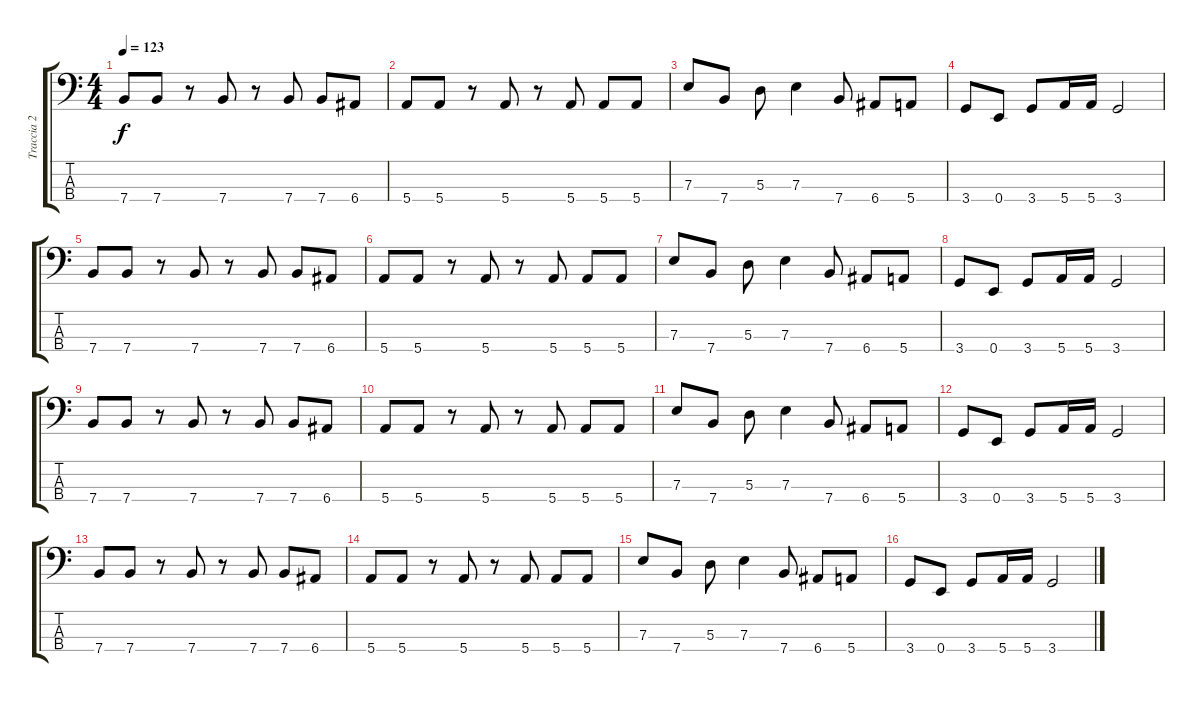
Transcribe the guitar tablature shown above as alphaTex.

\track ("Traccia 2" "Traccia 2") {instrument electricbasspick}
\staff {score tabs}
\tuning (G2 D2 A1 E1) {hide}
\ts (4 4)
\tempo 123
\clef f4
\ks c
7.4.8{dy f} 7.4.8 r.8 7.4.8 r.8 7.4.8 7.4.8 6.4.8 |
5.4.8 5.4.8 r.8 5.4.8 r.8 5.4.8 5.4.8 5.4.8 |
7.3.8 7.4.8 5.3.8 7.3.4 7.4.8 6.4.8 5.4.8 |
3.4.8 0.4.8 3.4.8 5.4.16 5.4.16 3.4.2 |
7.4.8 7.4.8 r.8 7.4.8 r.8 7.4.8 7.4.8 6.4.8 |
5.4.8 5.4.8 r.8 5.4.8 r.8 5.4.8 5.4.8 5.4.8 |
7.3.8 7.4.8 5.3.8 7.3.4 7.4.8 6.4.8 5.4.8 |
3.4.8 0.4.8 3.4.8 5.4.16 5.4.16 3.4.2 |
7.4.8 7.4.8 r.8 7.4.8 r.8 7.4.8 7.4.8 6.4.8 |
5.4.8 5.4.8 r.8 5.4.8 r.8 5.4.8 5.4.8 5.4.8 |
7.3.8 7.4.8 5.3.8 7.3.4 7.4.8 6.4.8 5.4.8 |
3.4.8 0.4.8 3.4.8 5.4.16 5.4.16 3.4.2 |
7.4.8 7.4.8 r.8 7.4.8 r.8 7.4.8 7.4.8 6.4.8 |
5.4.8 5.4.8 r.8 5.4.8 r.8 5.4.8 5.4.8 5.4.8 |
7.3.8 7.4.8 5.3.8 7.3.4 7.4.8 6.4.8 5.4.8 |
3.4.8 0.4.8 3.4.8 5.4.16 5.4.16 3.4.2
